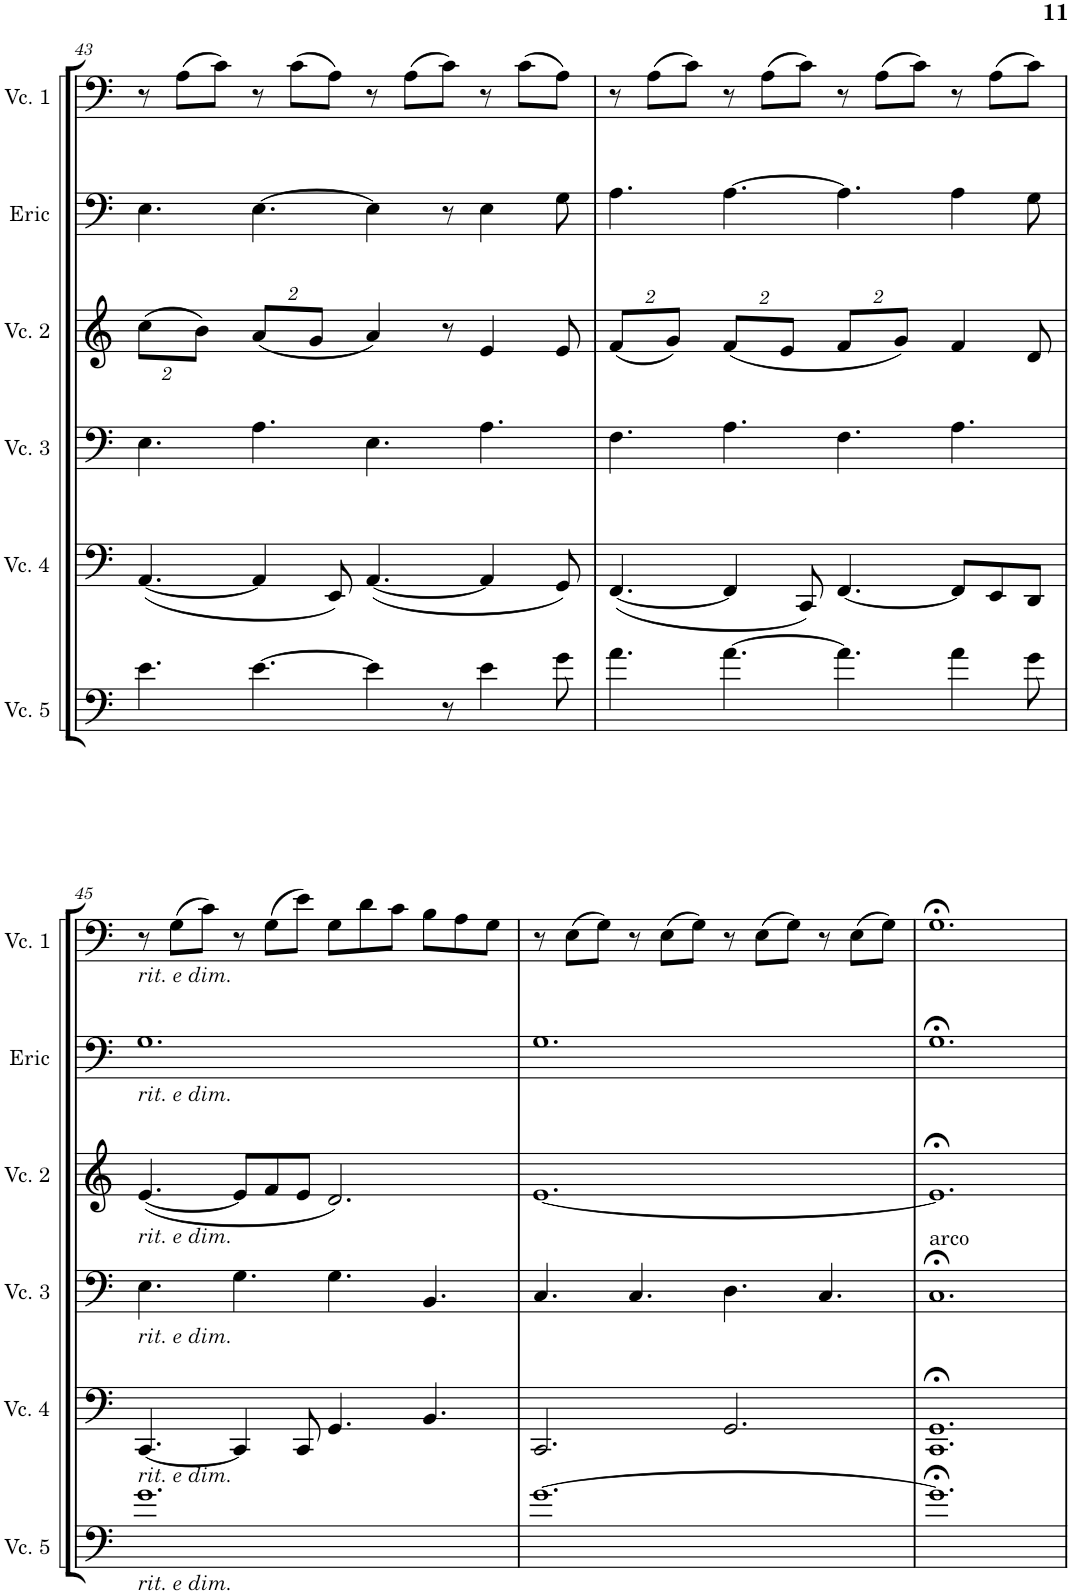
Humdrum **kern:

**kern	**kern	**kern	**kern	**kern	**kern
*part6	*part5	*part4	*part3	*part2	*part1
*staff6	*staff5	*staff4	*staff3	*staff2	*staff1
*I"Cello 5	*I"Cello 4	*I"Cello 3	*I"Cello 2	*I"Eric	*I"Cello 1
*	*	*	*	*I'Eric	*
!!LO:PB:g=z
*clefF4	*clefF4	*clefF4	*clefG2	*clefF4	*clefF4
*k[]	*k[]	*k[]	*k[]	*k[]	*k[]
*M12/8	*M12/8	*M12/8	*M12/8	*M12/8	*M12/8
*	*	*	*Xbrackettup	*	*
=43	=43	=43	=43	=43	=43
4.e\	([4.AA/	4.E\	(16%3cc\L	4.E\	8r
.	.	.	.	.	(8A\L
.	.	.	16%3b\J)	.	.
.	.	.	.	.	8c\J)
[4.e\	4AA/]	4.A\	(16%3a/L	[4.E\	8r
.	.	.	.	.	(8c\L
.	.	.	16%3g/J	.	.
.	8EE/)	.	.	.	8A\J)
4e\]	([4.AA/	4.E\	4a/)	4E\]	8r
.	.	.	.	.	(8A\L
8r	.	.	8r	8r	8c\J)
4e\	4AA/]	4.A\	4e/	4E\	8r
.	.	.	.	.	(8c\L
8g\	8GG/)	.	8e/	8G\	8A\J)
=44	=44	=44	=44	=44	=44
4.a\	([4.FF/	4.F\	(16%3f/L	4.A\	8r
.	.	.	.	.	(8A\L
.	.	.	16%3g/J)	.	.
.	.	.	.	.	8c\J)
[4.a\	4FF/]	4.A\	(16%3f/L	[4.A\	8r
.	.	.	.	.	(8A\L
.	.	.	16%3e/J	.	.
.	8CC/)	.	.	.	8c\J)
4.a\]	[4.FF/	4.F\	16%3f/L	4.A\]	8r
.	.	.	.	.	(8A\L
.	.	.	16%3g/J)	.	.
.	.	.	.	.	8c\J)
4a\	8FF/L]	4.A\	4f/	4A\	8r
.	8EE/	.	.	.	(8A\L
8g\	8DD/J	.	8d/	8G\	8c\J)
!!LO:LB:g=z
=45	=45	=45	=45	=45	=45
!	!	!	!	!	!LO:TX:b:i:t=rit. e dim.
!	!	!	!	!LO:TX:b:i:t=rit. e dim.	!
!	!	!	!LO:TX:b:i:t=rit. e dim.	!	!
!	!	!LO:TX:b:i:t=rit. e dim.	!	!	!
!	!LO:TX:b:i:t=rit. e dim.	!	!	!	!
!LO:TX:b:i:t=rit. e dim.	!	!	!	!	!
1.g	[4.CC/	4.E\	([4.e/	1.G	8r
.	.	.	.	.	(8G\L
.	.	.	.	.	8c\J)
.	4CC/]	4.G\	8e/L]	.	8r
.	.	.	8f/	.	(8G\L
.	8CC/	.	8e/J	.	8e\J)
.	4.GG/	4.G\	2.d/)	.	8G\L
.	.	.	.	.	8d\
.	.	.	.	.	8c\J
.	4.BB/	4.BB/	.	.	8B\L
.	.	.	.	.	8A\
.	.	.	.	.	8G\J
=46	=46	=46	=46	=46	=46
[1.g	2.CC/	4.C/	[1.e	1.G	8r
.	.	.	.	.	(8E\L
.	.	.	.	.	8G\J)
.	.	4.C/	.	.	8r
.	.	.	.	.	(8E\L
.	.	.	.	.	8G\J)
.	2.GG/	4.D\	.	.	8r
.	.	.	.	.	(8E\L
.	.	.	.	.	8G\J)
.	.	4.C/	.	.	8r
.	.	.	.	.	(8E\L
.	.	.	.	.	8G\J)
=47	=47	=47	=47	=47	=47
!	!	!LO:TX:a:t=arco	!	!	!
1.g;<]	1.CC;< 1.GG;<	1.C;<	1.e;<]	1.G;<	1.G;<
=	=	=	=	=	=
*-	*-	*-	*-	*-	*-
